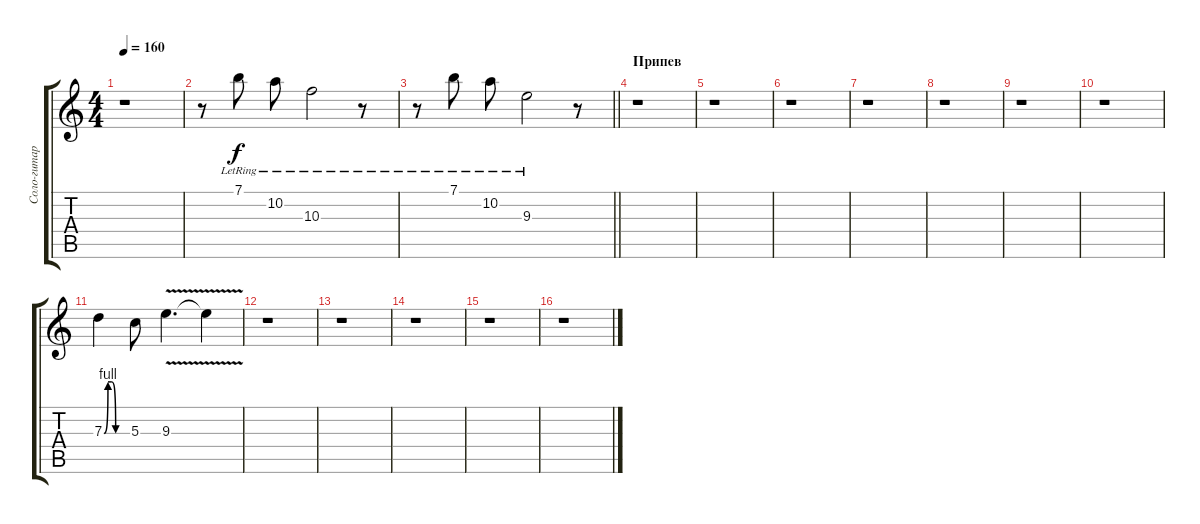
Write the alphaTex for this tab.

\track ("Соло-гитара 2" "Соло-гитар") {instrument overdrivenguitar}
\staff {score tabs}
\tuning (E4 B3 G3 D3 A2 E2) {hide}
\ts (4 4)
\tempo 160
\clef g2
\ks c
r.1{dy f} |
r.8{balance 5} 7.1{lr}.8 10.2{lr}.8 10.3{lr}.2 r.8 |
\barLineRight lightlight
r.8 7.1{lr}.8 10.2{lr}.8 9.3{lr}.2 r.8 |
\section ("" "Припев")
r.1 |
r.1 |
r.1 |
r.1 |
r.1 |
r.1 |
r.1 |
7.3{be (custom 0 0 10 4 20 4 30 0 60 0)}.4{balance 8 instrument overdrivenguitar} 5.3.8 9.3{v}.4{d} 9.3{t}.4 |
r.1 |
r.1 |
r.1 |
r.1 |
r.1
